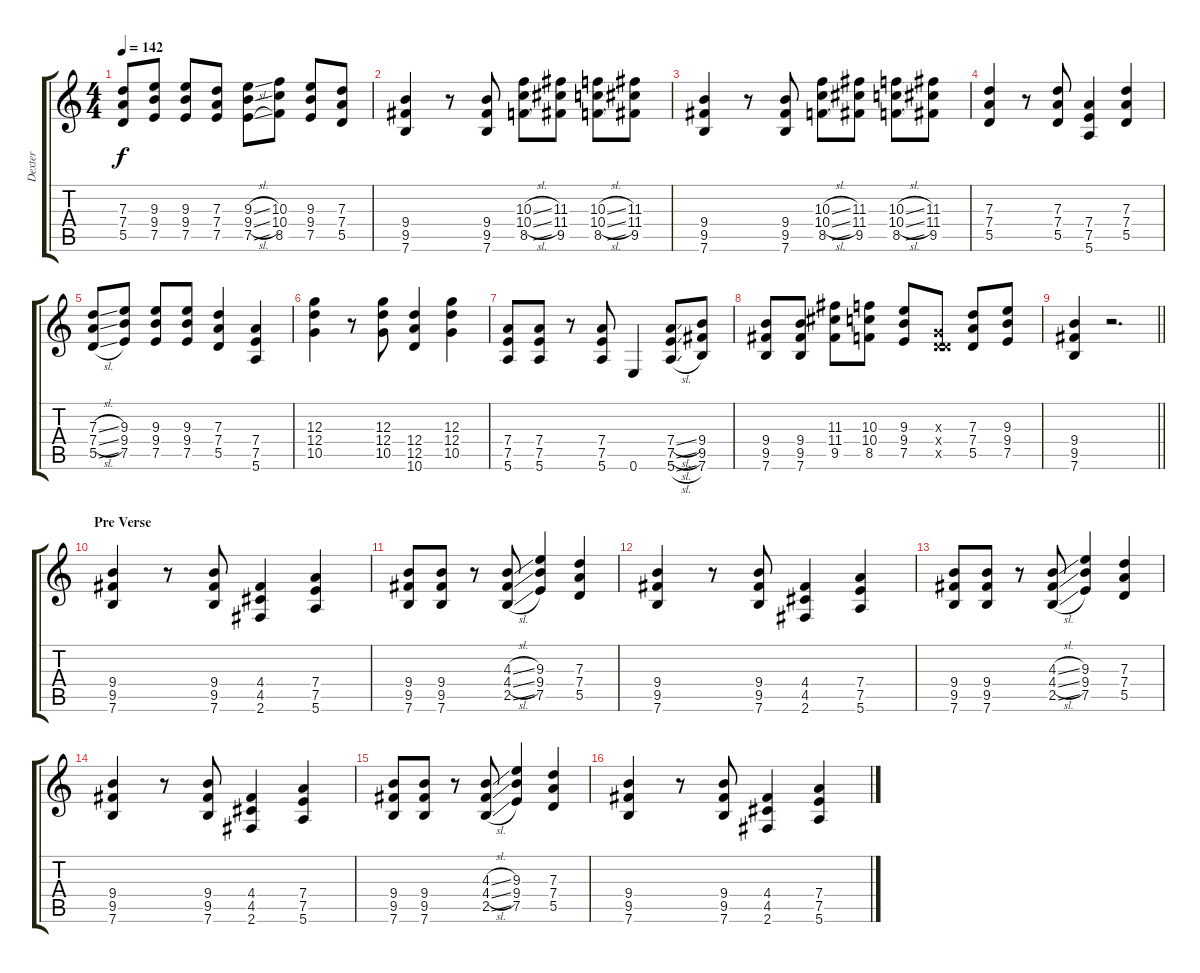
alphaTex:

\track ("Dexter" "Dexter") {instrument distortionguitar}
\staff {score tabs}
\tuning (E4 B3 G3 D3 A2 E2) {hide}
\ts (4 4)
\tempo 142
\clef g2
\ks c
(7.3 7.4 5.5).8{dy f} (9.3 9.4 7.5).8 (9.3 9.4 7.5).8 (7.3 7.4 7.5).8 (9.3{sl} 9.4{sl} 7.5{sl}).8 (10.3 10.4 8.5).8 (9.3 9.4 7.5).8 (7.3 7.4 5.5).8 |
(9.4 9.5 7.6).4 r.8 (9.4 9.5 7.6).8 (10.3{sl} 10.4{sl} 8.5{sl}).8 (11.3 11.4 9.5).8 (10.3{sl} 10.4{sl} 8.5{sl}).8 (11.3 11.4 9.5).8 |
(9.4 9.5 7.6).4 r.8 (9.4 9.5 7.6).8 (10.3{sl} 10.4{sl} 8.5{sl}).8 (11.3 11.4 9.5).8 (10.3{sl} 10.4{sl} 8.5{sl}).8 (11.3 11.4 9.5).8 |
(7.3 7.4 5.5).4 r.8 (7.3 7.4 5.5).8 (7.4 7.5 5.6).4 (7.3 7.4 5.5).4 |
(7.3{sl} 7.4{sl} 5.5{sl}).8 (9.3 9.4 7.5).8 (9.3 9.4 7.5).8 (9.3 9.4 7.5).8 (7.3 7.4 5.5).4 (7.4 7.5 5.6).4 |
(12.3 12.4 10.5).4 r.8 (12.3 12.4 10.5).8 (12.4 12.5 10.6).4 (12.3 12.4 10.5).4 |
(7.4 7.5 5.6).8 (7.4 7.5 5.6).8 r.8 (7.4 7.5 5.6).8 0.6.4 (7.4{sl} 7.5{sl} 5.6{sl}).8 (9.4 9.5 7.6).8 |
(9.4 9.5 7.6).8 (9.4 9.5 7.6).8 (11.3 11.4 9.5).8 (10.3 10.4 8.5).8 (9.3 9.4 7.5).8 (0.3{x} 0.4{x} 5.5{x}).8 (7.3 7.4 5.5).8 (9.3 9.4 7.5).8 |
\barLineRight lightlight
(9.4 9.5 7.6).4 r.2{d} |
\section ("" "Pre Verse ")
(9.4 9.5 7.6).4 r.8 (9.4 9.5 7.6).8 (4.4 4.5 2.6).4 (7.4 7.5 5.6).4 |
(9.4 9.5 7.6).8 (9.4 9.5 7.6).8 r.8 (4.3{sl} 4.4{sl} 2.5{sl}).8 (9.3 9.4 7.5).4 (7.3 7.4 5.5).4 |
(9.4 9.5 7.6).4 r.8 (9.4 9.5 7.6).8 (4.4 4.5 2.6).4 (7.4 7.5 5.6).4 |
(9.4 9.5 7.6).8 (9.4 9.5 7.6).8 r.8 (4.3{sl} 4.4{sl} 2.5{sl}).8 (9.3 9.4 7.5).4 (7.3 7.4 5.5).4 |
(9.4 9.5 7.6).4 r.8 (9.4 9.5 7.6).8 (4.4 4.5 2.6).4 (7.4 7.5 5.6).4 |
(9.4 9.5 7.6).8 (9.4 9.5 7.6).8 r.8 (4.3{sl} 4.4{sl} 2.5{sl}).8 (9.3 9.4 7.5).4 (7.3 7.4 5.5).4 |
(9.4 9.5 7.6).4 r.8 (9.4 9.5 7.6).8 (4.4 4.5 2.6).4 (7.4 7.5 5.6).4
